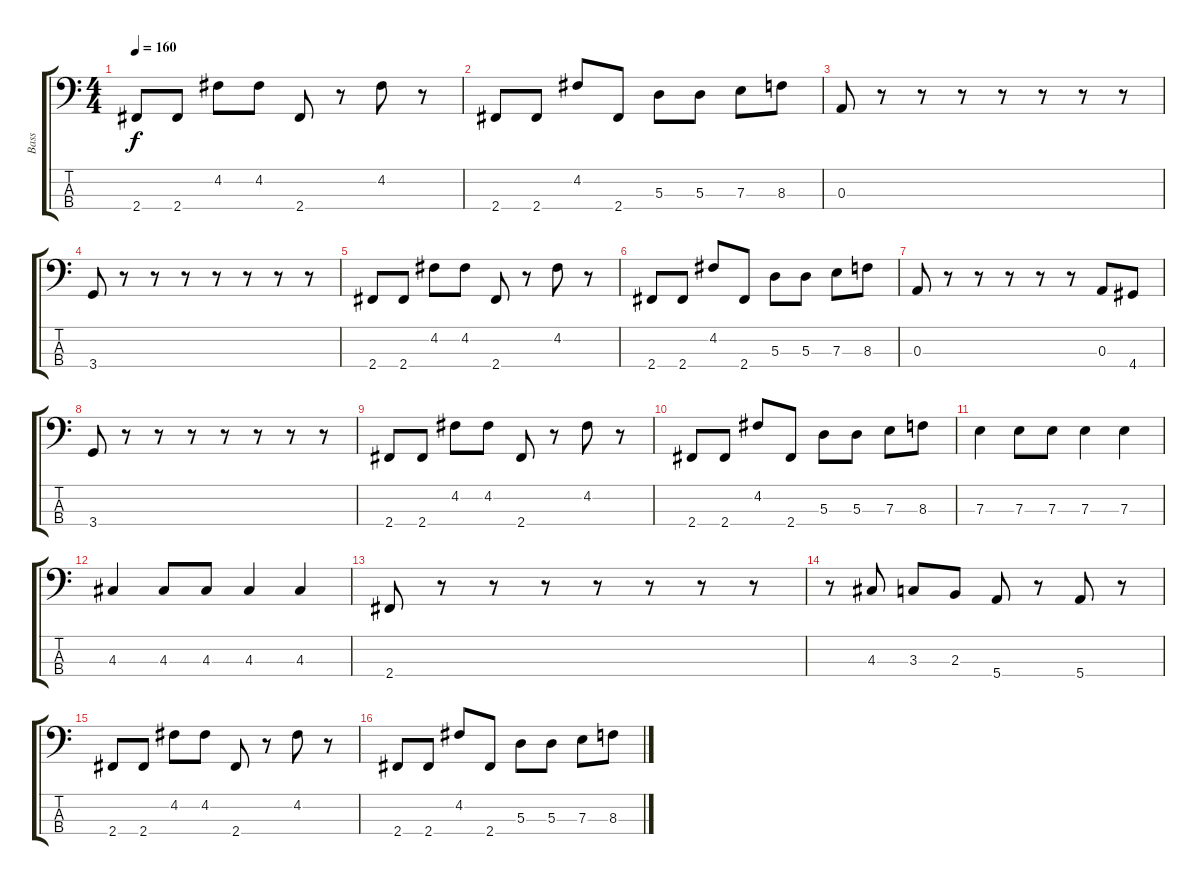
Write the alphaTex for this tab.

\track ("Bass" "Bass") {instrument fretlessbass}
\staff {score tabs}
\tuning (G2 D2 A1 E1) {hide}
\ts (4 4)
\tempo 160
\clef f4
\ks c
2.4.8{dy f} 2.4.8 4.2.8 4.2.8 2.4.8 r.8 4.2.8 r.8 |
2.4.8 2.4.8 4.2.8 2.4.8 5.3.8 5.3.8 7.3.8 8.3.8 |
0.3.8 r.8 r.8 r.8 r.8 r.8 r.8 r.8 |
3.4.8 r.8 r.8 r.8 r.8 r.8 r.8 r.8 |
2.4.8 2.4.8 4.2.8 4.2.8 2.4.8 r.8 4.2.8 r.8 |
2.4.8 2.4.8 4.2.8 2.4.8 5.3.8 5.3.8 7.3.8 8.3.8 |
0.3.8 r.8 r.8 r.8 r.8 r.8 0.3.8 4.4.8 |
3.4.8 r.8 r.8 r.8 r.8 r.8 r.8 r.8 |
2.4.8 2.4.8 4.2.8 4.2.8 2.4.8 r.8 4.2.8 r.8 |
2.4.8 2.4.8 4.2.8 2.4.8 5.3.8 5.3.8 7.3.8 8.3.8 |
7.3.4 7.3.8 7.3.8 7.3.4 7.3.4 |
4.3.4 4.3.8 4.3.8 4.3.4 4.3.4 |
2.4.8 r.8 r.8 r.8 r.8 r.8 r.8 r.8 |
r.8 4.3.8 3.3.8 2.3.8 5.4.8 r.8 5.4.8 r.8 |
2.4.8 2.4.8 4.2.8 4.2.8 2.4.8 r.8 4.2.8 r.8 |
2.4.8 2.4.8 4.2.8 2.4.8 5.3.8 5.3.8 7.3.8 8.3.8
